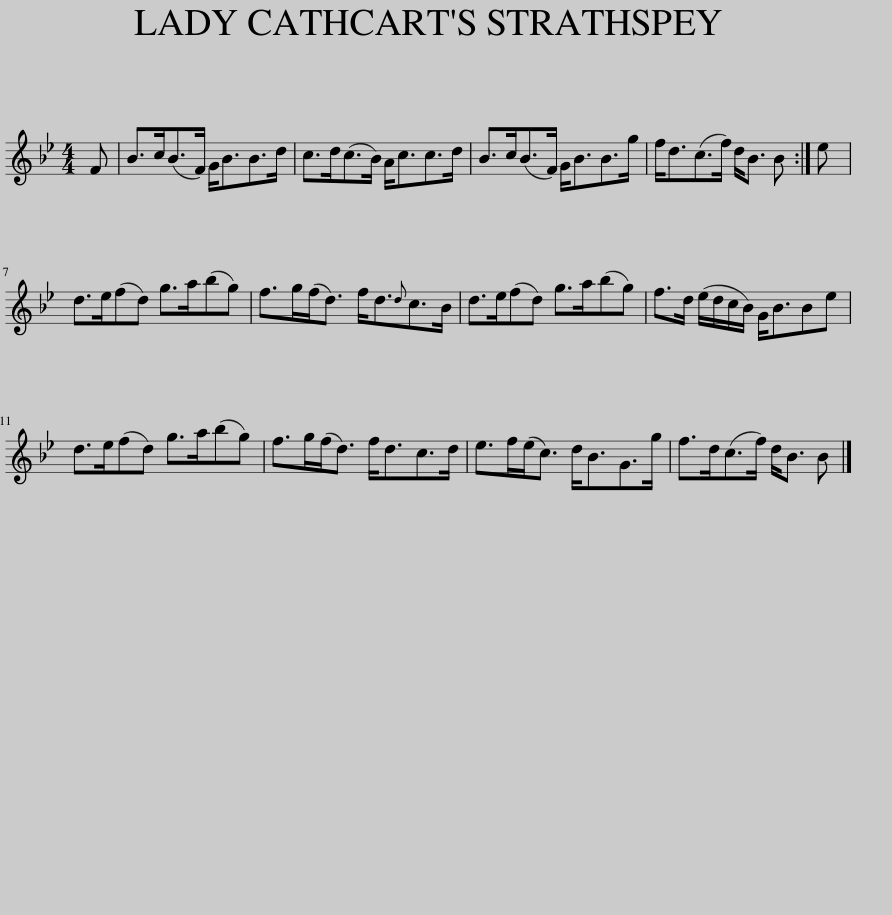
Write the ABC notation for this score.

X:1
L:1/8
M:4/4
I:linebreak $
K:Bb
V:1 treble
V:1
 F | B>c(B>F) G<BB>d | c>d(c>B) A<cc>d | B>c(B>F) G<BB>g | f<d(c>f) d<B B :| %5
 e |$ d>e(fd) g>a(bg) | f>g(f<d) f<d{d}c>B | d>e(fd) g>a(bg) | f>d (e/d/c/B/) G<BBe |$ %10
 d>e(fd) g>a(bg) | f>g(f<d) f<dc>d | e>f(e<c) d<BG>g | f>d(c>f) d<B B |] %14
